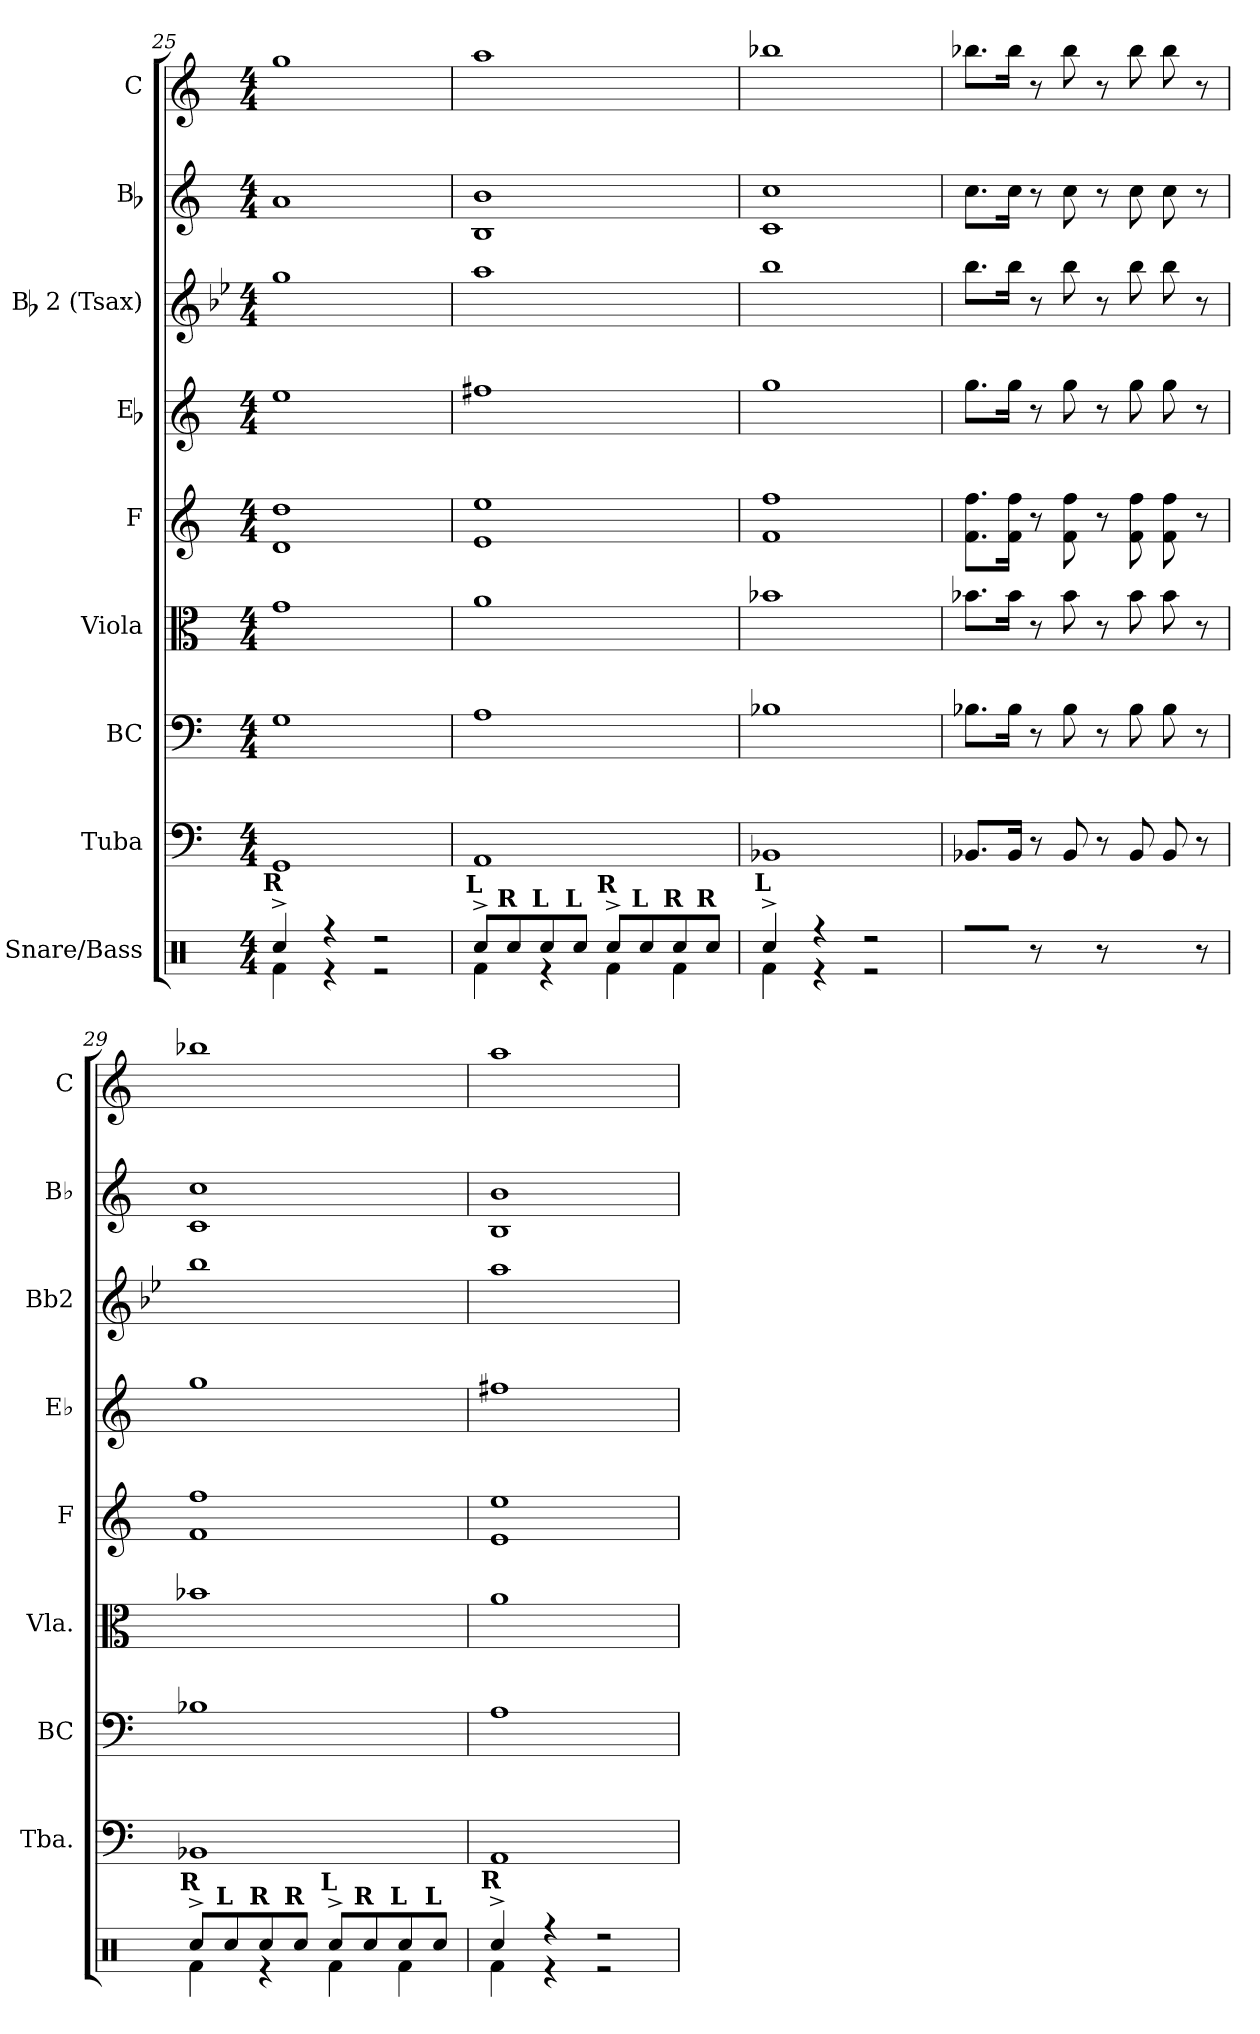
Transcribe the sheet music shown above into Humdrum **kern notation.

**kern	**kern	**kern	**kern	**kern	**kern	**kern	**kern	**kern
*part9	*part8	*part7	*part6	*part5	*part4	*part3	*part2	*part1
*staff9	*staff8	*staff7	*staff6	*staff5	*staff4	*staff3	*staff2	*staff1
*I"Snare/Bass	*I"Tuba	*I"BC	*I"Viola	*I"F	*I"Eb	*I"Bb 2 (Tsax)	*I"Bb	*I"C
*	*I'Tba.	*I'BC	*I'Vla.	*I'F	*I'Eb	*I'Bb2	*I'Bb	*I'C
*clefX	*clefF4	*clefF4	*clefC3	*clefG2	*clefG2	*clefG2	*clefG2	*clefG2
*	*	*	*	*ITrd4c7	*ITrd5c9	*ITrd8c14	*ITrd1c2	*
*k[]	*k[]	*k[]	*k[]	*k[b-]	*k[b-e-a-]	*k[b-e-]	*k[b-e-]	*k[]
*M4/4	*M4/4	*M4/4	*M4/4	*M4/4	*M4/4	*M4/4	*M4/4	*M4/4
=25	=25	=25	=25	=25	=25	=25	=25	=25
*^	*	*	*	*	*	*	*	*
!LO:TX:a:B:cj:t=R	!	!	!	!	!	!	!	!	!
4Rcc^i/	4Rfi\	1GGi	1Gi	1gi	1Gi 1gi	1gi	1gi	1gi	1ggi
4r	4r	.	.	.	.	.	.	.	.
2r	2r	.	.	.	.	.	.	.	.
=26	=26	=26	=26	=26	=26	=26	=26	=26	=26
!LO:TX:a:B:cj:t=L	!	!	!	!	!	!	!	!	!
8Rcc^i/L	4Rfi\	1AAi	1Ai	1ai	1Ai 1ai	1ani	1ai	1Ai 1ai	1aai
!LO:TX:a:B:cj:t=R	!	!	!	!	!	!	!	!	!
8Rcci/	.	.	.	.	.	.	.	.	.
!LO:TX:a:B:cj:t=L	!	!	!	!	!	!	!	!	!
8Rcci/	4r	.	.	.	.	.	.	.	.
!LO:TX:a:B:cj:t=L	!	!	!	!	!	!	!	!	!
8Rcci/J	.	.	.	.	.	.	.	.	.
!LO:TX:a:B:cj:t=R	!	!	!	!	!	!	!	!	!
8Rcc^i/L	4Rfi\	.	.	.	.	.	.	.	.
!LO:TX:a:B:cj:t=L	!	!	!	!	!	!	!	!	!
8Rcci/	.	.	.	.	.	.	.	.	.
!LO:TX:a:B:cj:t=R	!	!	!	!	!	!	!	!	!
8Rcci/	4Rfi\	.	.	.	.	.	.	.	.
!LO:TX:a:B:cj:t=R	!	!	!	!	!	!	!	!	!
8Rcci/J	.	.	.	.	.	.	.	.	.
=27	=27	=27	=27	=27	=27	=27	=27	=27	=27
!LO:TX:a:B:cj:t=L	!	!	!	!	!	!	!	!	!
4Rcc^i/	4Rfi\	1BB-Xi	1B-Xi	1b-Xi	1B-i 1b-i	1b-i	1b-i	1B-i 1b-i	1bb-Xi
4r	4r	.	.	.	.	.	.	.	.
2r	2r	.	.	.	.	.	.	.	.
*v	*v	*	*	*	*	*	*	*	*
!!LO:LB:g=z
=28	=28	=28	=28	=28	=28	=28	=28	=28
8.Ri\L	8.BB-Xi/L	8.B-Xi\L	8.b-Xi\L	8.B-i\ 8.b-iL	8.b-i\L	8.b-i\L	8.b-i\L	8.bb-Xi\L
16Ri\Jk	16BB-i/Jk	16B-i\Jk	16b-i\Jk	16B-i\ 16b-iJk	16b-i\Jk	16b-i\Jk	16b-i\Jk	16bb-i\Jk
8r	8r	8r	8r	8r	8r	8r	8r	8r
8Ri\	8BB-i/	8B-i\	8b-i\	8B-i\ 8b-i	8b-i\	8b-i\	8b-i\	8bb-i\
8r	8r	8r	8r	8r	8r	8r	8r	8r
8Ri\	8BB-i/	8B-i\	8b-i\	8B-i\ 8b-i	8b-i\	8b-i\	8b-i\	8bb-i\
8Ri\	8BB-i/	8B-i\	8b-i\	8B-i\ 8b-i	8b-i\	8b-i\	8b-i\	8bb-i\
8r	8r	8r	8r	8r	8r	8r	8r	8r
=29	=29	=29	=29	=29	=29	=29	=29	=29
*^	*	*	*	*	*	*	*	*
!LO:TX:a:B:cj:t=R	!	!	!	!	!	!	!	!	!
8Rcc^i/L	4Rfi\	1BB-Xi	1B-Xi	1b-Xi	1B-i 1b-i	1b-i	1b-i	1B-i 1b-i	1bb-Xi
!LO:TX:a:B:cj:t=L	!	!	!	!	!	!	!	!	!
8Rcci/	.	.	.	.	.	.	.	.	.
!LO:TX:a:B:cj:t=R	!	!	!	!	!	!	!	!	!
8Rcci/	4r	.	.	.	.	.	.	.	.
!LO:TX:a:B:cj:t=R	!	!	!	!	!	!	!	!	!
8Rcci/J	.	.	.	.	.	.	.	.	.
!LO:TX:a:B:cj:t=L	!	!	!	!	!	!	!	!	!
8Rcc^i/L	4Rfi\	.	.	.	.	.	.	.	.
!LO:TX:a:B:cj:t=R	!	!	!	!	!	!	!	!	!
8Rcci/	.	.	.	.	.	.	.	.	.
!LO:TX:a:B:cj:t=L	!	!	!	!	!	!	!	!	!
8Rcci/	4Rfi\	.	.	.	.	.	.	.	.
!LO:TX:a:B:cj:t=L	!	!	!	!	!	!	!	!	!
8Rcci/J	.	.	.	.	.	.	.	.	.
=30	=30	=30	=30	=30	=30	=30	=30	=30	=30
!LO:TX:a:B:cj:t=R	!	!	!	!	!	!	!	!	!
4Rcc^i/	4Rfi\	1AAi	1Ai	1ai	1Ai 1ai	1ani	1ai	1Ai 1ai	1aai
4r	4r	.	.	.	.	.	.	.	.
2r	2r	.	.	.	.	.	.	.	.
*v	*v	*	*	*	*	*	*	*	*
=	=	=	=	=	=	=	=	=
*-	*-	*-	*-	*-	*-	*-	*-	*-
